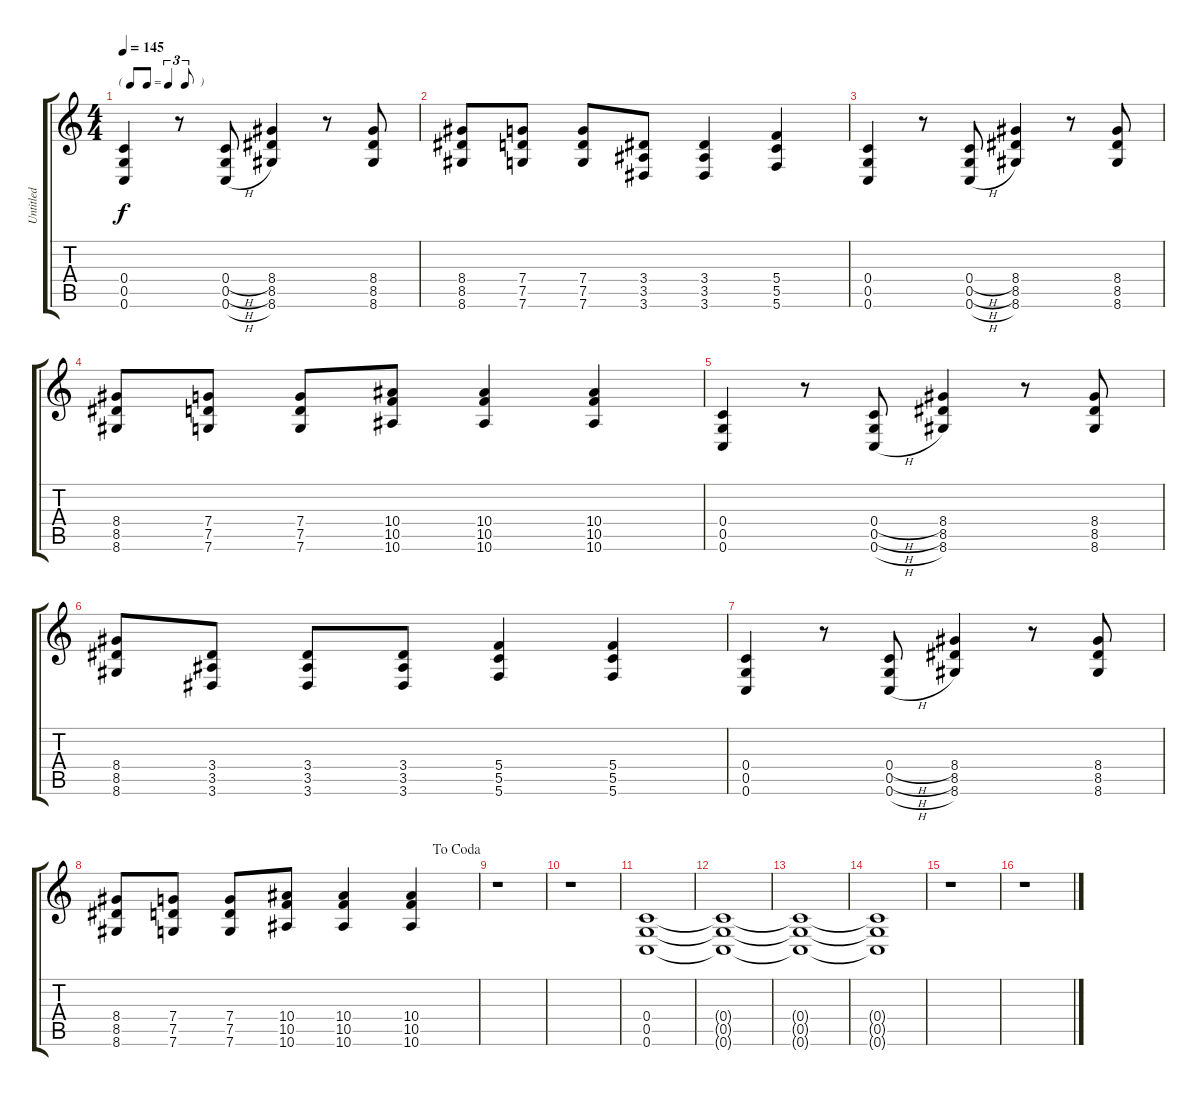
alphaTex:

\track ("Untitled" "Untitled") {instrument distortionguitar}
\staff {score tabs}
\tuning (D4 A3 F3 C3 G2 C2) {hide}
\ts (4 4)
\tf triplet8th
\tempo 145
\clef g2
\ks c
(0.4 0.5 0.6).4{dy f} r.8 (0.4{h} 0.5{h} 0.6{h}).8 (8.4 8.5 8.6).4 r.8 (8.4 8.5 8.6).8 |
(8.4 8.5 8.6).8 (7.4 7.5 7.6).8 (7.4 7.5 7.6).8 (3.4 3.5 3.6).8 (3.4 3.5 3.6).4 (5.4 5.5 5.6).4 |
(0.4 0.5 0.6).4 r.8 (0.4{h} 0.5{h} 0.6{h}).8 (8.4 8.5 8.6).4 r.8 (8.4 8.5 8.6).8 |
(8.4 8.5 8.6).8 (7.4 7.5 7.6).8 (7.4 7.5 7.6).8 (10.4 10.5 10.6).8 (10.4 10.5 10.6).4 (10.4 10.5 10.6).4 |
(0.4 0.5 0.6).4 r.8 (0.4{h} 0.5{h} 0.6{h}).8 (8.4 8.5 8.6).4 r.8 (8.4 8.5 8.6).8 |
(8.4 8.5 8.6).8 (3.4 3.5 3.6).8 (3.4 3.5 3.6).8 (3.4 3.5 3.6).8 (5.4 5.5 5.6).4 (5.4 5.5 5.6).4 |
(0.4 0.5 0.6).4 r.8 (0.4{h} 0.5{h} 0.6{h}).8 (8.4 8.5 8.6).4 r.8 (8.4 8.5 8.6).8 |
\jump dacoda
(8.4 8.5 8.6).8 (7.4 7.5 7.6).8 (7.4 7.5 7.6).8 (10.4 10.5 10.6).8 (10.4 10.5 10.6).4 (10.4 10.5 10.6).4 |
r.1 |
r.1 |
(0.4 0.5 0.6).1 |
(0.4{t} 0.5{t} 0.6{t}).1 |
(0.4{t} 0.5{t} 0.6{t}).1 |
(0.4{t} 0.5{t} 0.6{t}).1 |
r.1 |
r.1
